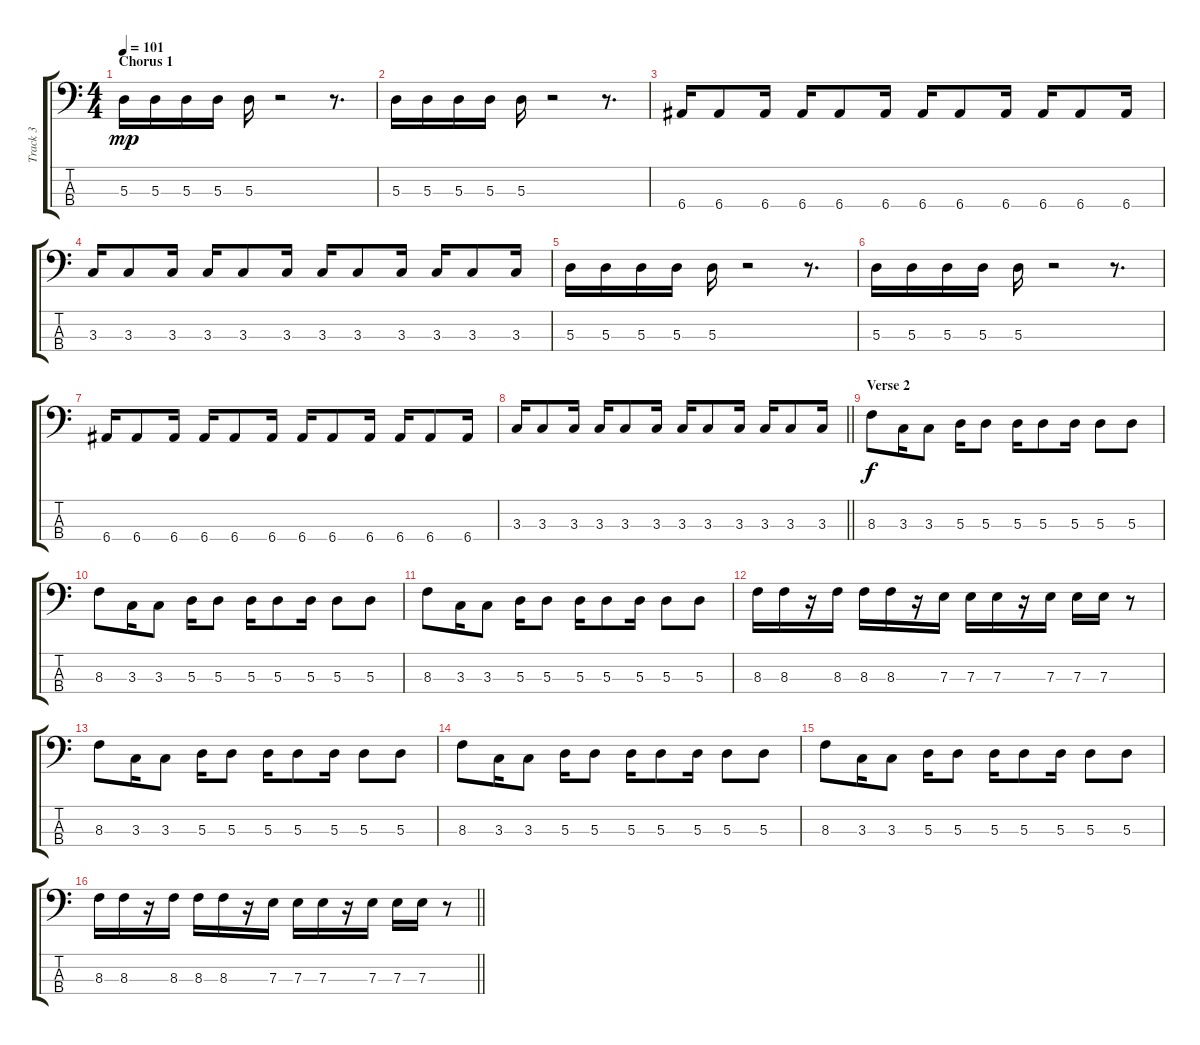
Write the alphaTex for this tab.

\track ("Track 3" "Track 3") {instrument electricbassfinger}
\staff {score tabs}
\tuning (G2 D2 A1 E1) {hide}
\ts (4 4)
\section ("" "Chorus 1")
\tempo 101
\clef f4
\ks c
5.3.16{dy mp} 5.3.16 5.3.16 5.3.16 5.3.16 r.2 r.8{d} |
5.3.16 5.3.16 5.3.16 5.3.16 5.3.16 r.2 r.8{d} |
6.4.16 6.4.8 6.4.16 6.4.16 6.4.8 6.4.16 6.4.16 6.4.8 6.4.16 6.4.16 6.4.8 6.4.16 |
3.3.16 3.3.8 3.3.16 3.3.16 3.3.8 3.3.16 3.3.16 3.3.8 3.3.16 3.3.16 3.3.8 3.3.16 |
5.3.16 5.3.16 5.3.16 5.3.16 5.3.16 r.2 r.8{d} |
5.3.16 5.3.16 5.3.16 5.3.16 5.3.16 r.2 r.8{d} |
6.4.16 6.4.8 6.4.16 6.4.16 6.4.8 6.4.16 6.4.16 6.4.8 6.4.16 6.4.16 6.4.8 6.4.16 |
\barLineRight lightlight
3.3.16 3.3.8 3.3.16 3.3.16 3.3.8 3.3.16 3.3.16 3.3.8 3.3.16 3.3.16 3.3.8 3.3.16 |
\section ("" "Verse 2")
8.3.8{dy f} 3.3.16 3.3.8 5.3.16 5.3.8 5.3.16 5.3.8 5.3.16 5.3.8 5.3.8 |
8.3.8 3.3.16 3.3.8 5.3.16 5.3.8 5.3.16 5.3.8 5.3.16 5.3.8 5.3.8 |
8.3.8 3.3.16 3.3.8 5.3.16 5.3.8 5.3.16 5.3.8 5.3.16 5.3.8 5.3.8 |
8.3.16 8.3.16 r.16 8.3.16 8.3.16 8.3.16 r.16 7.3.16 7.3.16 7.3.16 r.16 7.3.16 7.3.16 7.3.16 r.8 |
8.3.8 3.3.16 3.3.8 5.3.16 5.3.8 5.3.16 5.3.8 5.3.16 5.3.8 5.3.8 |
8.3.8 3.3.16 3.3.8 5.3.16 5.3.8 5.3.16 5.3.8 5.3.16 5.3.8 5.3.8 |
8.3.8 3.3.16 3.3.8 5.3.16 5.3.8 5.3.16 5.3.8 5.3.16 5.3.8 5.3.8 |
\barLineRight lightlight
8.3.16 8.3.16 r.16 8.3.16 8.3.16 8.3.16 r.16 7.3.16 7.3.16 7.3.16 r.16 7.3.16 7.3.16 7.3.16 r.8
